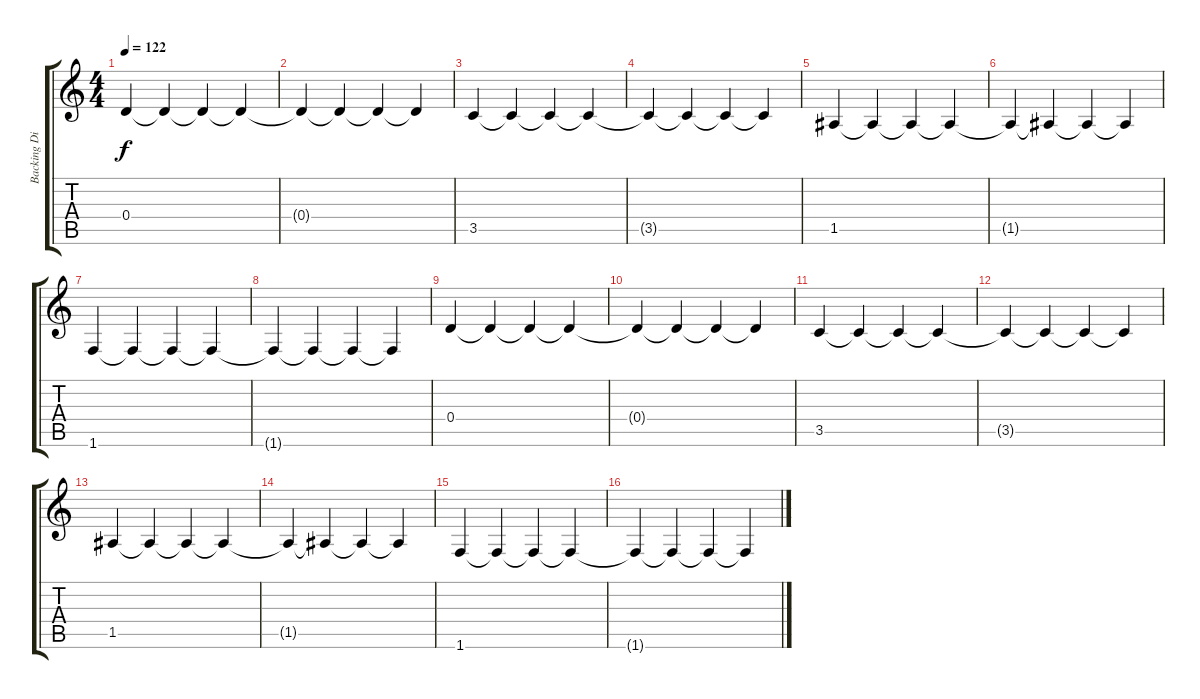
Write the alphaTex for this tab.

\track ("Backing Distortion" "Backing Di") {instrument distortionguitar}
\staff {score tabs}
\tuning (E4 B3 G3 D3 A2 E2) {hide}
\ts (4 4)
\tempo 122
\clef g2
\ks c
0.4.4{dy f instrument distortionguitar} 0.4{t}.4 0.4{t}.4 0.4{t}.4 |
0.4{t}.4 0.4{t}.4 0.4{t}.4 0.4{t}.4 |
3.5.4 3.5{t}.4 3.5{t}.4 3.5{t}.4 |
3.5{t}.4 3.5{t}.4 3.5{t}.4 3.5{t}.4 |
1.5.4 1.5{t}.4 1.5{t}.4 1.5{t}.4 |
1.5{t}.4 1.5{t}.4 1.5{t}.4 1.5{t}.4 |
1.6.4 1.6{t}.4 1.6{t}.4 1.6{t}.4 |
1.6{t}.4 1.6{t}.4 1.6{t}.4 1.6{t}.4 |
0.4.4 0.4{t}.4 0.4{t}.4 0.4{t}.4 |
0.4{t}.4 0.4{t}.4 0.4{t}.4 0.4{t}.4 |
3.5.4 3.5{t}.4 3.5{t}.4 3.5{t}.4 |
3.5{t}.4 3.5{t}.4 3.5{t}.4 3.5{t}.4 |
1.5.4 1.5{t}.4 1.5{t}.4 1.5{t}.4 |
1.5{t}.4 1.5{t}.4 1.5{t}.4 1.5{t}.4 |
1.6.4 1.6{t}.4 1.6{t}.4 1.6{t}.4 |
1.6{t}.4 1.6{t}.4 1.6{t}.4 1.6{t}.4
